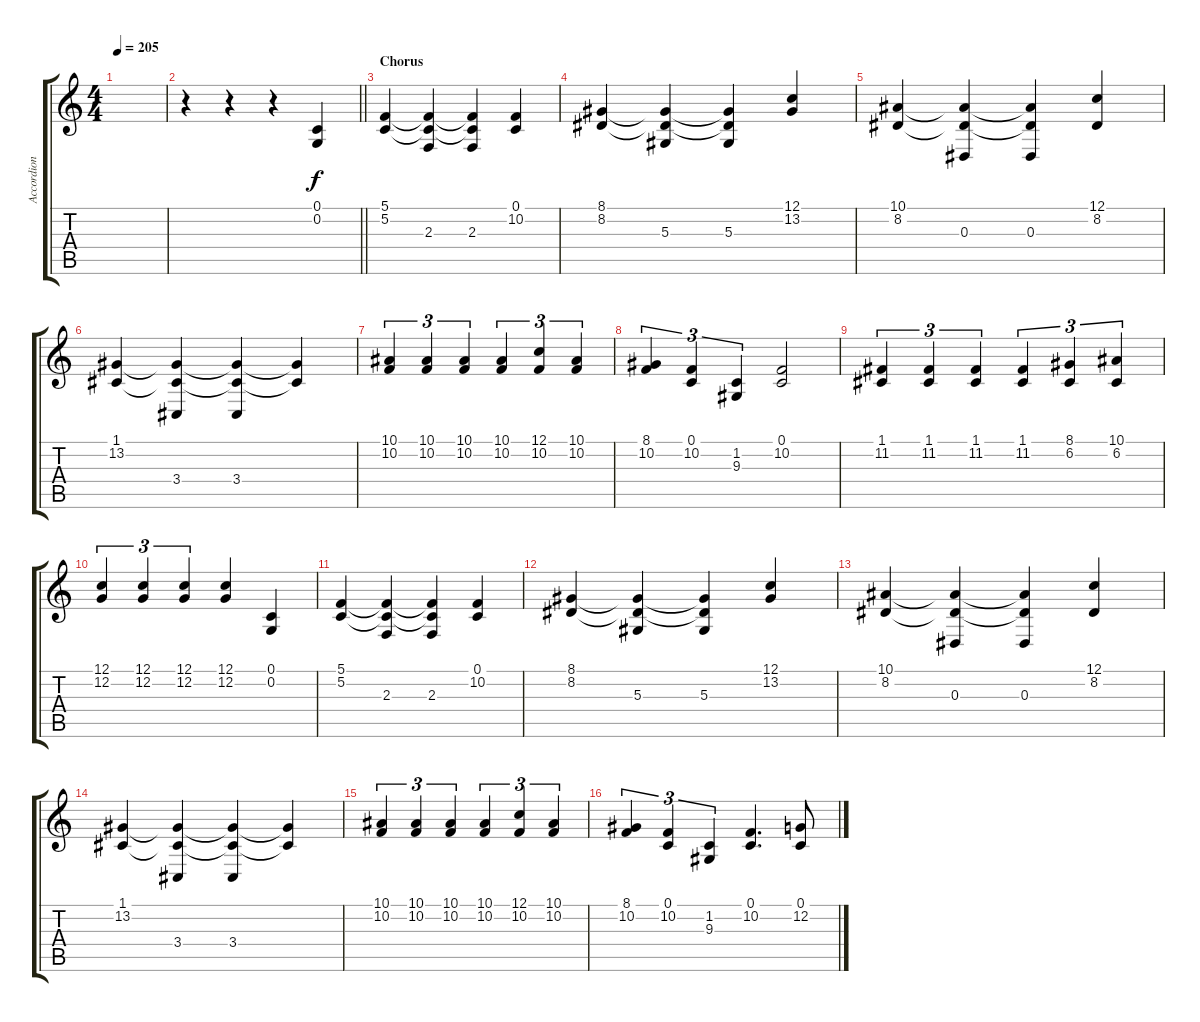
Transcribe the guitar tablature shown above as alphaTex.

\track ("Accordion" "Accordion") {instrument accordion}
\staff {score tabs}
\tuning (C4 G3 Eb3 Bb2 F2 C2) {hide}
\ts (4 4)
\tempo 205
\clef g2
\ks c
|
\barLineRight lightlight
r.4 r.4 r.4 (0.1 0.2).4 |
\section ("" "Chorus")
(5.1 5.2).4 (5.1{t} 5.2{t} 2.3).4 (5.1{t} 5.2{t} 2.3).4 (0.1 10.2).4 |
(8.1 8.2).4 (8.1{t} 8.2{t} 5.3).4 (8.1{t} 8.2{t} 5.3).4 (12.1 13.2).4 |
(10.1 8.2).4 (10.1{t} 8.2{t} 0.3).4 (10.1{t} 8.2{t} 0.3).4 (12.1 8.2).4 |
(1.1 13.2).4 (1.1{t} 13.2{t} 3.4).4 (1.1{t} 13.2{t} 3.4).4 (1.1{t} 13.2{t}).4 |
(10.1 10.2).4{tu (3 2)} (10.1 10.2).4{tu (3 2)} (10.1 10.2).4{tu (3 2)} (10.1 10.2).4{tu (3 2)} (12.1 10.2).4{tu (3 2)} (10.1 10.2).4{tu (3 2)} |
(8.1 10.2).4{tu (3 2)} (0.1 10.2).4{tu (3 2)} (1.2 9.3).4{tu (3 2)} (0.1 10.2).2 |
(1.1 11.2).4{tu (3 2)} (1.1 11.2).4{tu (3 2)} (1.1 11.2).4{tu (3 2)} (1.1 11.2).4{tu (3 2)} (8.1 6.2).4{tu (3 2)} (10.1 6.2).4{tu (3 2)} |
(12.1 12.2).4{tu (3 2)} (12.1 12.2).4{tu (3 2)} (12.1 12.2).4{tu (3 2)} (12.1 12.2).4 (0.1 0.2).4 |
(5.1 5.2).4 (5.1{t} 5.2{t} 2.3).4 (5.1{t} 5.2{t} 2.3).4 (0.1 10.2).4 |
(8.1 8.2).4 (8.1{t} 8.2{t} 5.3).4 (8.1{t} 8.2{t} 5.3).4 (12.1 13.2).4 |
(10.1 8.2).4 (10.1{t} 8.2{t} 0.3).4 (10.1{t} 8.2{t} 0.3).4 (12.1 8.2).4 |
(1.1 13.2).4 (1.1{t} 13.2{t} 3.4).4 (1.1{t} 13.2{t} 3.4).4 (1.1{t} 13.2{t}).4 |
(10.1 10.2).4{tu (3 2)} (10.1 10.2).4{tu (3 2)} (10.1 10.2).4{tu (3 2)} (10.1 10.2).4{tu (3 2)} (12.1 10.2).4{tu (3 2)} (10.1 10.2).4{tu (3 2)} |
(8.1 10.2).4{tu (3 2)} (0.1 10.2).4{tu (3 2)} (1.2 9.3).4{tu (3 2)} (0.1 10.2).4{d} (0.1 12.2).8
